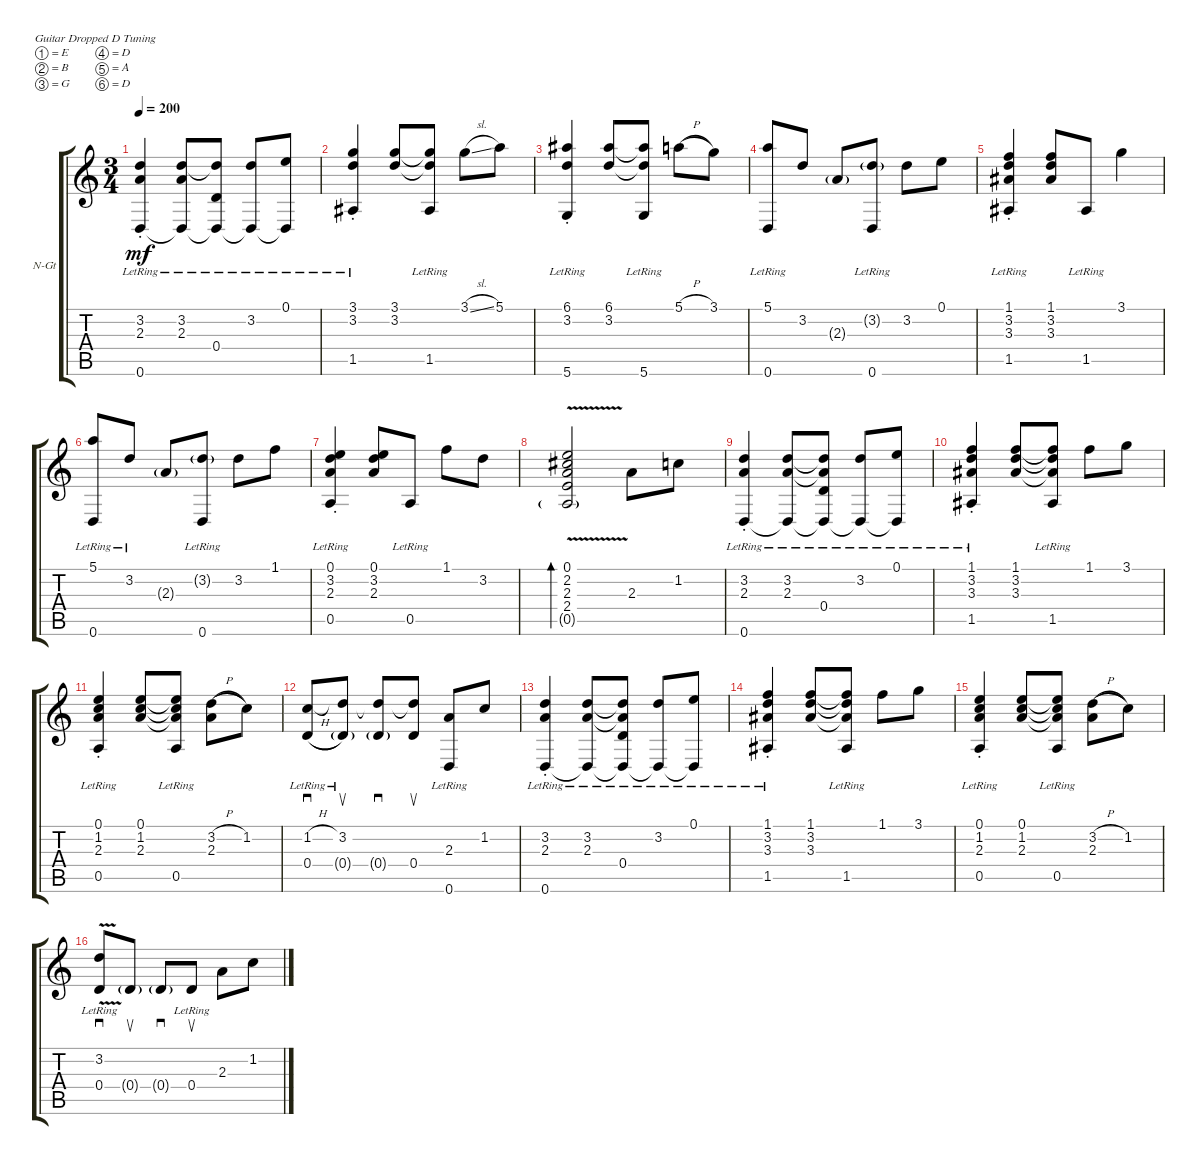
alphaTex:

\defaultSystemsLayout 4
\bracketExtendMode groupsimilarinstruments
\firstSystemTrackNameOrientation horizontal
\otherSystemsTrackNameOrientation horizontal
\track ("Nylon Guitar" "N-Gt") {instrument acousticguitarnylon}
\staff {score tabs}
\tuning (E4 B3 G3 D3 A2 D2)
\ts (3 4)
\tempo 200
\clef g2
\ks c
(3.2{st} 2.3 0.6{lr}).4{dy mf} (3.2 2.3 0.6{lr t}).8 (3.2{t} 0.4{lr} 0.6{lr t}).8 (3.2 0.6{lr t}).8 (0.1 0.6{lr t}).8 |
(3.1{st} 3.2{st} 1.5{lr}).4 (3.1 3.2).8 (1.5{lr} 3.2{t} 3.1{t}).8 3.1{sl}.8 5.1.8 |
(6.1{st} 3.2 5.6{lr}).4 (6.1 3.2).8 (5.6{lr} 3.2{t} 6.1{t}).8 5.1{h}.8{legatoorigin} 3.1.8 |
(5.1{lr} 0.6{lr}).8 3.2.8 2.3{g}.8 (0.6{lr} 3.2{g}).8 3.2.8 0.1.8 |
(1.1{st} 3.2{st} 3.3{st} 1.5{lr}).4 (1.1 3.3 3.2).8 1.5{lr}.8 3.1.4 |
(5.1{lr} 0.6{lr}).8 3.2{lr}.8 2.3{g}.8 (0.6{lr} 3.2{g}).8 3.2.8 1.1.8 |
(0.1{st} 3.2{st} 2.3{st} 0.5{lr}).4 (0.1 3.2 2.3).8 0.5{lr}.8 1.1.8 3.2.8 |
(0.1 2.2{v} 2.3{v} 2.4{v} 0.5{g}).2{bd 30} 2.3.8 1.2.8 |
(3.2{st} 2.3 0.6{lr}).4 (3.2 2.3 0.6{lr t}).8 (3.2{t} 2.3{t} 0.4{lr} 0.6{lr t}).8 (3.2 0.6{lr t}).8 (0.1 0.6{lr t}).8 |
(1.5{lr} 3.2{st} 3.3 1.1{st}).4 (3.2 3.3 1.1).8 (1.5{lr} 3.2{t} 3.3{t} 1.1{t}).8 1.1.8 3.1.8 |
(0.1{st} 1.2{st} 0.5{lr} 2.3{st}).4 (0.1 1.2 2.3).8 (0.5{lr} 2.3{t} 1.2{t} 0.1{t}).8 (3.2{h} 2.3).8{legatoorigin} 1.2.8 |
(1.2{h} 0.4{lr}).8{sd legatoorigin} (3.2 0.4{g lr}).8{su} (0.4{g} 3.2{t}).8{sd} (0.4 3.2{t}).8{su} (2.3 0.6{lr}).8 1.2.8 |
(3.2{st} 2.3 0.6{lr}).4 (3.2 2.3 0.6{lr t}).8 (3.2{t} 2.3{t} 0.4{lr} 0.6{lr t}).8 (3.2 0.6{lr t}).8 (0.1 0.6{lr t}).8 |
(1.5{lr} 3.2{st} 3.3 1.1{st}).4 (3.2 3.3 1.1).8 (1.5{lr} 3.2{t} 3.3{t} 1.1{t}).8 1.1.8 3.1.8 |
(0.1{st} 1.2{st} 0.5{lr} 2.3{st}).4 (0.1 1.2 2.3).8 (0.5{lr} 2.3{t} 1.2{t} 0.1{t}).8 (3.2{h} 2.3).8{legatoorigin} 1.2.8 |
(3.2{v lr} 0.4).8{sd} 0.4{g}.8{su} 0.4{g}.8{sd} 0.4{lr}.8{su} 2.3.8 1.2.8
